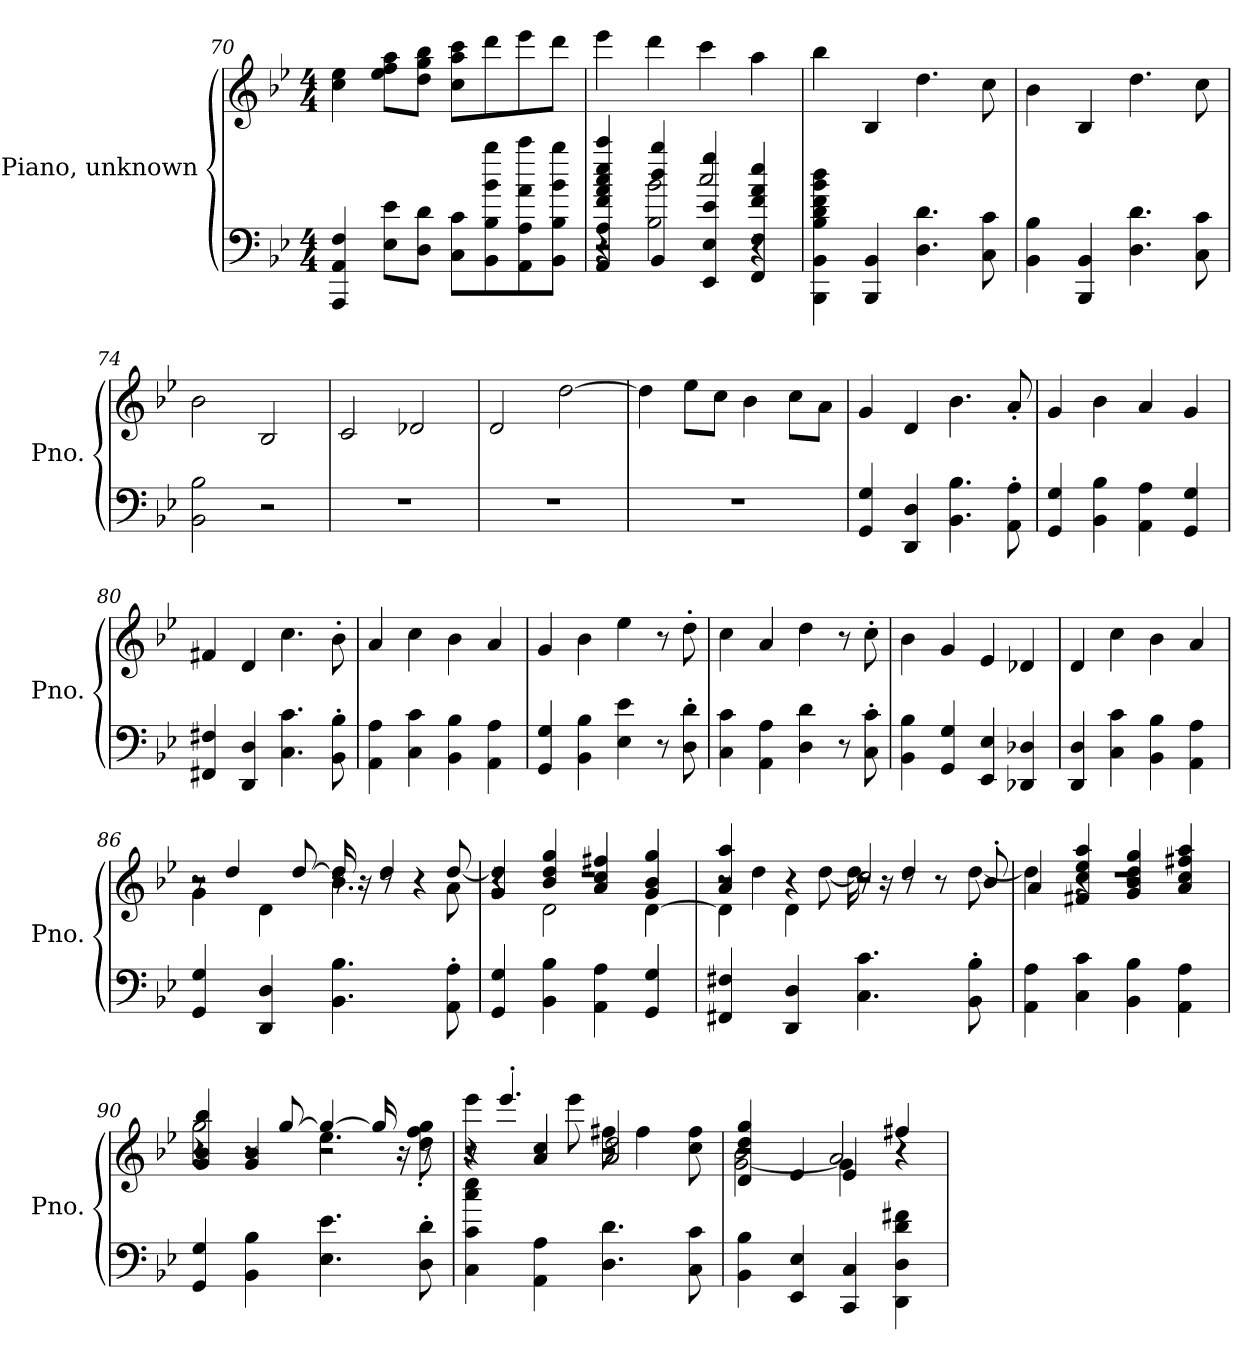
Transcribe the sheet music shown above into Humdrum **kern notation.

**kern	**kern
*part1	*part1
*staff2	*staff1
*I"Piano, unknown	*
*I'Pno.	*
!!LO:LB:g=z
*clefF4	*clefG2
*k[b-e-]	*k[b-e-]
*M4/4	*M4/4
=70	=70
4AAA/ 4AA/ 4F/	4cc\ 4ee-\
8E-\ 8e-\L	8ee-\ 8ff\ 8aa\L
8D\ 8d\J	8dd\ 8gg\ 8bb-\J
8C\ 8c\L	8cc\ 8aa\ 8ccc\L
8BB-\ 8B-\ 8b-\ 8bb-\	8ddd\
8AA\ 8A\ 8a\ 8ccc\	8eee-\
8BB-\ 8B-\ 8b-\ 8bb-\J	8ddd\J
=71	=71
*^	*
*	*^	*
2r	4r	4AA/ 4A/ 4f/ 4a/ 4cc/ 4ee-/ 4ccc/	4eee-\
.	2B-\ 2b-\	4BB-/ 4dd/ 4bb-/	4ddd\
2cc/	.	4EE-/ 4E-/ 4e-/ 4gg/	4ccc\
.	4r	4FF/ 4F/ 4f/ 4a/ 4ee-/	4aa\
*v	*v	*v	*
=72	=72
4BBB-\ 4BB-\ 4B-\ 4d\ 4f\ 4b-\ 4dd\	4bb-\
4BBB-/ 4BB-/	4B-/
4.D\ 4.d\	4.dd\
8C\ 8c\	8cc\
=73	=73
4BB-\ 4B-\	4b-\
4BBB-/ 4BB-/	4B-/
4.D\ 4.d\	4.dd\
8C\ 8c\	8cc\
=74	=74
2BB-\ 2B-\	2b-\
2r	2B-/
=75	=75
1r	2c/
.	2d-X/
=76	=76
1r	2d/
.	[2dd\
!!LO:LB:g=z
=77	=77
1r	4dd\]
.	8ee-\L
.	8cc\J
.	4b-\
.	8cc\L
.	8a\J
=78	=78
4GG/ 4G/	4g/
4DD/ 4D/	4d/
4.BB-\ 4.B-\	4.b-\
8AA\' 8A\'	8a'/
=79	=79
4GG/ 4G/	4g/
4BB-\ 4B-\	4b-\
4AA\ 4A\	4a/
4GG/ 4G/	4g/
=80	=80
4FF#X/ 4F#X/	4f#X/
4DD/ 4D/	4d/
4.C\ 4.c\	4.cc\
8BB-\' 8B-\'	8b-'\
=81	=81
4AA\ 4A\	4a/
4C\ 4c\	4cc\
4BB-\ 4B-\	4b-\
4AA\ 4A\	4a/
=82	=82
4GG/ 4G/	4g/
4BB-\ 4B-\	4b-\
4E-\ 4e-\	4ee-\
8r	8r
8D\' 8d\'	8dd'\
=83	=83
4C\ 4c\	4cc\
4AA\ 4A\	4a/
4D\ 4d\	4dd\
8r	8r
8C\' 8c\'	8cc'\
!!LO:PB:g=z
=84	=84
4BB-\ 4B-\	4b-\
4GG/ 4G/	4g/
4EE-/ 4E-/	4e-/
4DD-X/ 4D-X/	4d-X/
=85	=85
4DD/ 4D/	4d/
4C\ 4c\	4cc\
4BB-\ 4B-\	4b-\
4AA\ 4A\	4a/
=86	=86
*	*^
*	*	*^
4GG/ 4G/	8r	2r	4g\
.	4dd/	.	.
4DD/ 4D/	.	.	4d\
.	[8dd/	.	.
4.BB-\ 4.B-\	16dd/]	8r	4.b-\
.	16r	.	.
.	8r	4dd/	.
.	4r	.	.
8AA\' 8A\'	.	[8dd/	8a\
=87	=87	=87	=87
4GG/ 4G/	1r	4g/ 4dd/]	4r
4BB-\ 4B-\	.	4b-/ 4dd/ 4gg/	2d\
4AA\ 4A\	.	4a/ 4cc/ 4ff#X/	.
4GG/ 4G/	.	4g/ 4b-/ 4gg/	[4d\
=88	=88	=88	=88
*	*	*	*^
4FF#X/ 4F#X/	4a/ 4aa/	8r	2r	4d\]
.	.	4dd\	.	.
4DD/ 4D/	4r	.	.	4d\
.	.	[8dd\	.	.
4.C\ 4.c\	2cc/	16dd\]	8r	2r
.	.	16r	.	.
.	.	8r	4dd/	.
.	.	8r	.	.
8BB-\' 8B-\'	.	[8dd\	8b-'/	.
*	*	*	*v	*v
!!LO:LB:g=z
=89	=89	=89	=89
4AA\ 4A\	1r	4dd\]	4a/
4C\ 4c\	.	4r	4f#X/ 4cc/ 4ee-/ 4aa/
4BB-\ 4B-\	.	2r	4g/ 4b-/ 4dd/ 4gg/
4AA\ 4A\	.	.	4a/ 4cc/ 4ff#X/ 4aa/
=90	=90	=90	=90
4GG/ 4G/	4r	2gg\	4g/ 4b-/ 4bb-/
4BB-\ 4B-\	8r	.	4g/ 4b-/
.	[8gg/	.	.
4.E-\ 4.e-\	4gg/_	4.ee-\	2r
.	16gg/]	.	.
.	16r	.	.
8D\' 8d\'	8r	8dd\' 8ff\' 8gg\'	.
=91	=91	=91	=91
4C\ 4c\ 4cc\ 4ee-\	8r	4eee-'\	4r
.	4.eee-'/	.	.
4AA\ 4A\	.	8r	4a/ 4cc/
.	.	8eee-\	.
4.D\ 4.d\	2r	8ff#X\	2a/ 2dd/
.	.	4ff#\	.
8C\ 8c\	.	8cc\ 8ff#\	.
=92	=92	=92	=92
4BB-\ 4B-\	4d/ 4dd/ 4gg/	[2g\ 2b-\	2r
4EE-/ 4E-/	4e-/	.	.
4CC/ 4C/	4e-/	4g\]	2a/
4DD\ 4D\ 4d\ 4f#X\	4ff#X/	4r	.
*	*v	*v	*v
=	=
*-	*-
